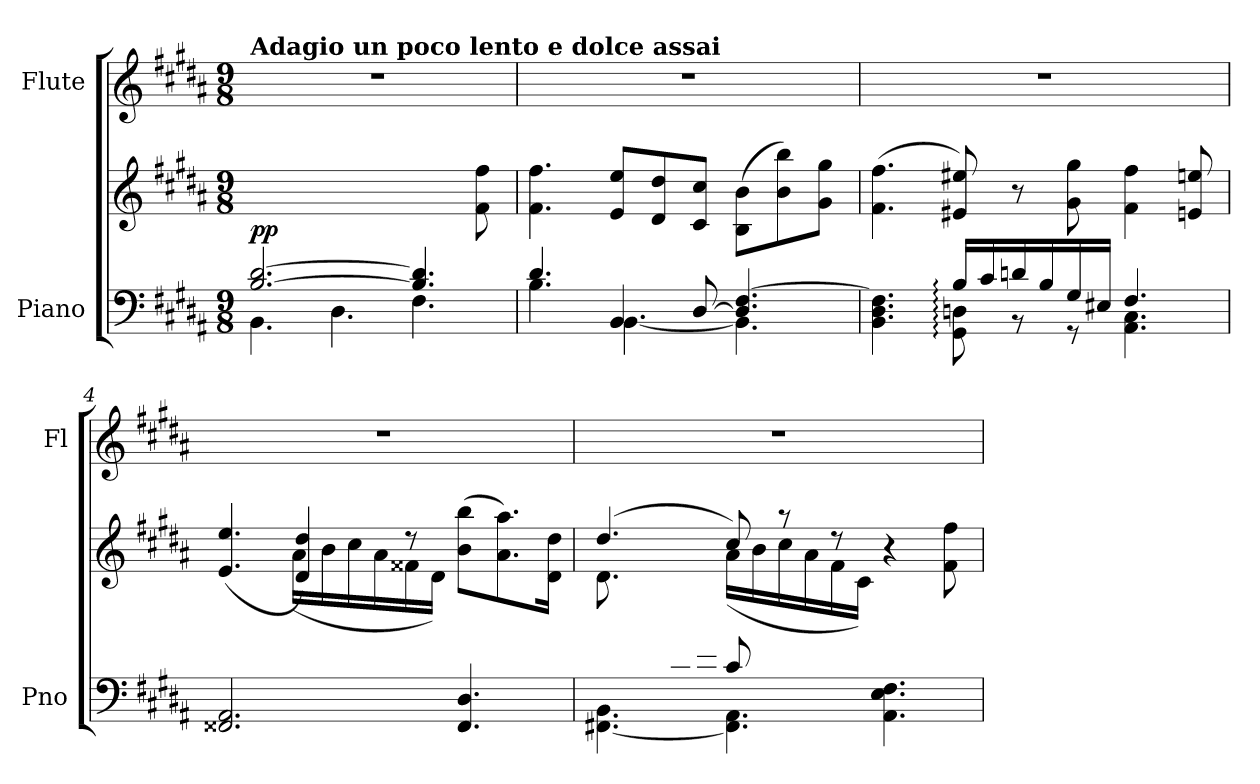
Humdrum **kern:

**kern	**kern	**dynam	**kern
*part2	*part2	*part2	*part1
*staff3	*staff2	*staff2/3	*staff1
*I"Piano	*	*	*I"Flute
*I'Pno	*	*	*I'Fl
*clefF4	*clefG2	*	*clefG2
*k[f#c#g#d#a#]	*k[f#c#g#d#a#]	*	*k[f#c#g#d#a#]
*M9/8	*M9/8	*	*M9/8
*MM48	*MM48	*	*MM48
=1	=1	=1	=1
*^	*	*	*
!	!	!	!	!LO:TX:a:B:t=Adagio un poco lento e dolce assai
!	!	!	!LO:DY:a=2	!
[>2.B/ [2.d#/	4.BB\	1ryy	pp	8%9r
.	4.D#\	.	.	.
4.B/] 4.d#/]	4.F#\	.	.	.
.	.	8f#\ 8ff#\	.	.
=2	=2	=2	=2	=2
4.d#/	4.B\	4.f#\ 4.ff#\	.	8%9r
4BB/	[4.BB\	8e/ 8ee/L	.	.
.	.	8d#/ 8dd#/	.	.
[8D#/	.	8c#/ 8cc#/J	.	.
4.D#/] [4.F#/	4.BB\]	(8B\ 8b\L	.	.
.	.	8b\ 8bb\)	.	.
.	.	8g#\ 8gg#\J	.	.
=3	=3	=3	=3	=3
4.BB\ 4.D#\ 4.F#\]	4.ryy	(4.f#\ 4.ff#\	.	8%9r
16B:/LL	8GG#\: 8Dn\:	8e#X/ 8ee#X/)	.	.
16c#/	.	.	.	.
16dn/	8r	8r	.	.
16B/	.	.	.	.
16G#/	8r	8g#\ 8gg#\	.	.
16E#X/JJ	.	.	.	.
4.F#/	4.AA#\ 4.C#\	4f#\ 4ff#\	.	.
.	.	8en/ 8een/	.	.
*v	*v	*	*	*
!!LO:LB:g=z
=4	=4	=4	=4
*	*^	*	*
2.FF##X/ 2.AA#/	(>4.e/ 4.ee/	4.ryy	.	8%9r
.	4d#/ 4dd#/)	(16a#\LL	.	.
.	.	16b\	.	.
.	.	16cc#\	.	.
.	.	16a#\	.	.
.	8r	16f##X\	.	.
.	.	16d#\JJ)	.	.
4.FF##/ 4.D#/	(8b\ 8bb\L	4.ryy	.	.
.	8.a#\ 8.aa#\)	.	.	.
.	16d#\ 16dd#\Jk	.	.	.
=5	=5	=5	=5	=5
*^	*	*^	*	*
8.ryy	[4.FF#X\ 4.BB\	(4.dd#/	4.ryy	8.d#\L	.	8%9r
16B/L	.	.	.	2...ryy	.	.
16d#/	.	.	.	.	.	.
16f#/JJ	.	.	.	.	.	.
4.FF#\] 4.AA#\	8c#/	8cc#/)	(>16a#\LL	.	.	.
.	.	.	16b\	.	.	.
.	2ryy	8r	16cc#\	.	.	.
.	.	.	16a#\	.	.	.
.	.	8r	16f#\	.	.	.
.	.	.	16c#\JJ)	.	.	.
4.AA#\ 4.E\ 4.F#\	.	4r	4.ryy	.	.	.
.	8ryy	8f#\ 8ff#\	.	.	.	.
*v	*v	*	*	*	*	*
*	*v	*v	*v	*	*
=	=	=	=
*-	*-	*-	*-
